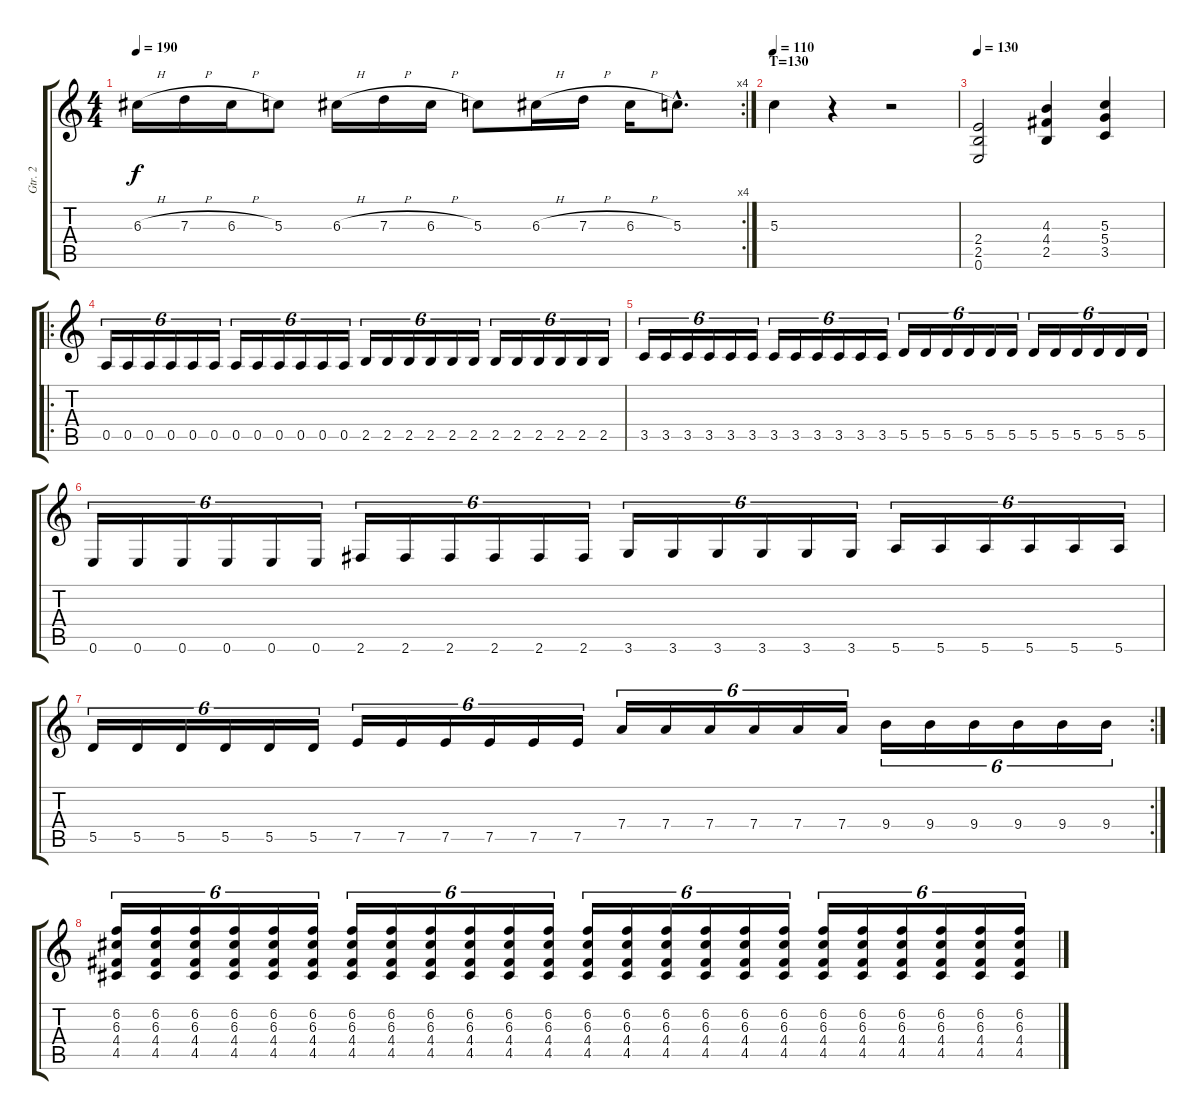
\track ("Gtr. 2" "Gtr. 2") {instrument distortionguitar}
\staff {score tabs}
\tuning (E4 B3 G3 D3 A2 E2) {hide}
\rc 4
\ts (4 4)
\tempo 190
\clef g2
\ks c
6.3{h}.16{dy f} 7.3{h}.16 6.3{h}.16 5.3.8 6.3{h}.16 7.3{h}.16 6.3{h}.16 5.3.8 6.3{h}.16 7.3{h}.16 6.3{h}.16 5.3{hac}.8{d} |
\section ("" "T=130")
\tempo 110
5.3.4 r.4 r.2 |
\tempo 130
(2.4 2.5 0.6).2 (4.3 4.4 2.5).4 (5.3 5.4 3.5).4 |
\ro
0.5.16{tu (6 4)} 0.5.16{tu (6 4)} 0.5.16{tu (6 4)} 0.5.16{tu (6 4)} 0.5.16{tu (6 4)} 0.5.16{tu (6 4)} 0.5.16{tu (6 4)} 0.5.16{tu (6 4)} 0.5.16{tu (6 4)} 0.5.16{tu (6 4)} 0.5.16{tu (6 4)} 0.5.16{tu (6 4)} 2.5.16{tu (6 4)} 2.5.16{tu (6 4)} 2.5.16{tu (6 4)} 2.5.16{tu (6 4)} 2.5.16{tu (6 4)} 2.5.16{tu (6 4)} 2.5.16{tu (6 4)} 2.5.16{tu (6 4)} 2.5.16{tu (6 4)} 2.5.16{tu (6 4)} 2.5.16{tu (6 4)} 2.5.16{tu (6 4)} |
3.5.16{tu (6 4)} 3.5.16{tu (6 4)} 3.5.16{tu (6 4)} 3.5.16{tu (6 4)} 3.5.16{tu (6 4)} 3.5.16{tu (6 4)} 3.5.16{tu (6 4)} 3.5.16{tu (6 4)} 3.5.16{tu (6 4)} 3.5.16{tu (6 4)} 3.5.16{tu (6 4)} 3.5.16{tu (6 4)} 5.5.16{tu (6 4)} 5.5.16{tu (6 4)} 5.5.16{tu (6 4)} 5.5.16{tu (6 4)} 5.5.16{tu (6 4)} 5.5.16{tu (6 4)} 5.5.16{tu (6 4)} 5.5.16{tu (6 4)} 5.5.16{tu (6 4)} 5.5.16{tu (6 4)} 5.5.16{tu (6 4)} 5.5.16{tu (6 4)} |
0.6.16{tu (6 4)} 0.6.16{tu (6 4)} 0.6.16{tu (6 4)} 0.6.16{tu (6 4)} 0.6.16{tu (6 4)} 0.6.16{tu (6 4)} 2.6.16{tu (6 4)} 2.6.16{tu (6 4)} 2.6.16{tu (6 4)} 2.6.16{tu (6 4)} 2.6.16{tu (6 4)} 2.6.16{tu (6 4)} 3.6.16{tu (6 4)} 3.6.16{tu (6 4)} 3.6.16{tu (6 4)} 3.6.16{tu (6 4)} 3.6.16{tu (6 4)} 3.6.16{tu (6 4)} 5.6.16{tu (6 4)} 5.6.16{tu (6 4)} 5.6.16{tu (6 4)} 5.6.16{tu (6 4)} 5.6.16{tu (6 4)} 5.6.16{tu (6 4)} |
\rc 2
5.5.16{tu (6 4)} 5.5.16{tu (6 4)} 5.5.16{tu (6 4)} 5.5.16{tu (6 4)} 5.5.16{tu (6 4)} 5.5.16{tu (6 4)} 7.5.16{tu (6 4)} 7.5.16{tu (6 4)} 7.5.16{tu (6 4)} 7.5.16{tu (6 4)} 7.5.16{tu (6 4)} 7.5.16{tu (6 4)} 7.4.16{tu (6 4)} 7.4.16{tu (6 4)} 7.4.16{tu (6 4)} 7.4.16{tu (6 4)} 7.4.16{tu (6 4)} 7.4.16{tu (6 4)} 9.4.16{tu (6 4)} 9.4.16{tu (6 4)} 9.4.16{tu (6 4)} 9.4.16{tu (6 4)} 9.4.16{tu (6 4)} 9.4.16{tu (6 4)} |
(6.2 6.3 4.4 4.5).16{tu (6 4)} (6.2 6.3 4.4 4.5).16{tu (6 4)} (6.2 6.3 4.4 4.5).16{tu (6 4)} (6.2 6.3 4.4 4.5).16{tu (6 4)} (6.2 6.3 4.4 4.5).16{tu (6 4)} (6.2 6.3 4.4 4.5).16{tu (6 4)} (6.2 6.3 4.4 4.5).16{tu (6 4)} (6.2 6.3 4.4 4.5).16{tu (6 4)} (6.2 6.3 4.4 4.5).16{tu (6 4)} (6.2 6.3 4.4 4.5).16{tu (6 4)} (6.2 6.3 4.4 4.5).16{tu (6 4)} (6.2 6.3 4.4 4.5).16{tu (6 4)} (6.2 6.3 4.4 4.5).16{tu (6 4)} (6.2 6.3 4.4 4.5).16{tu (6 4)} (6.2 6.3 4.4 4.5).16{tu (6 4)} (6.2 6.3 4.4 4.5).16{tu (6 4)} (6.2 6.3 4.4 4.5).16{tu (6 4)} (6.2 6.3 4.4 4.5).16{tu (6 4)} (6.2 6.3 4.4 4.5).16{tu (6 4)} (6.2 6.3 4.4 4.5).16{tu (6 4)} (6.2 6.3 4.4 4.5).16{tu (6 4)} (6.2 6.3 4.4 4.5).16{tu (6 4)} (6.2 6.3 4.4 4.5).16{tu (6 4)} (6.2 6.3 4.4 4.5).16{tu (6 4)}
